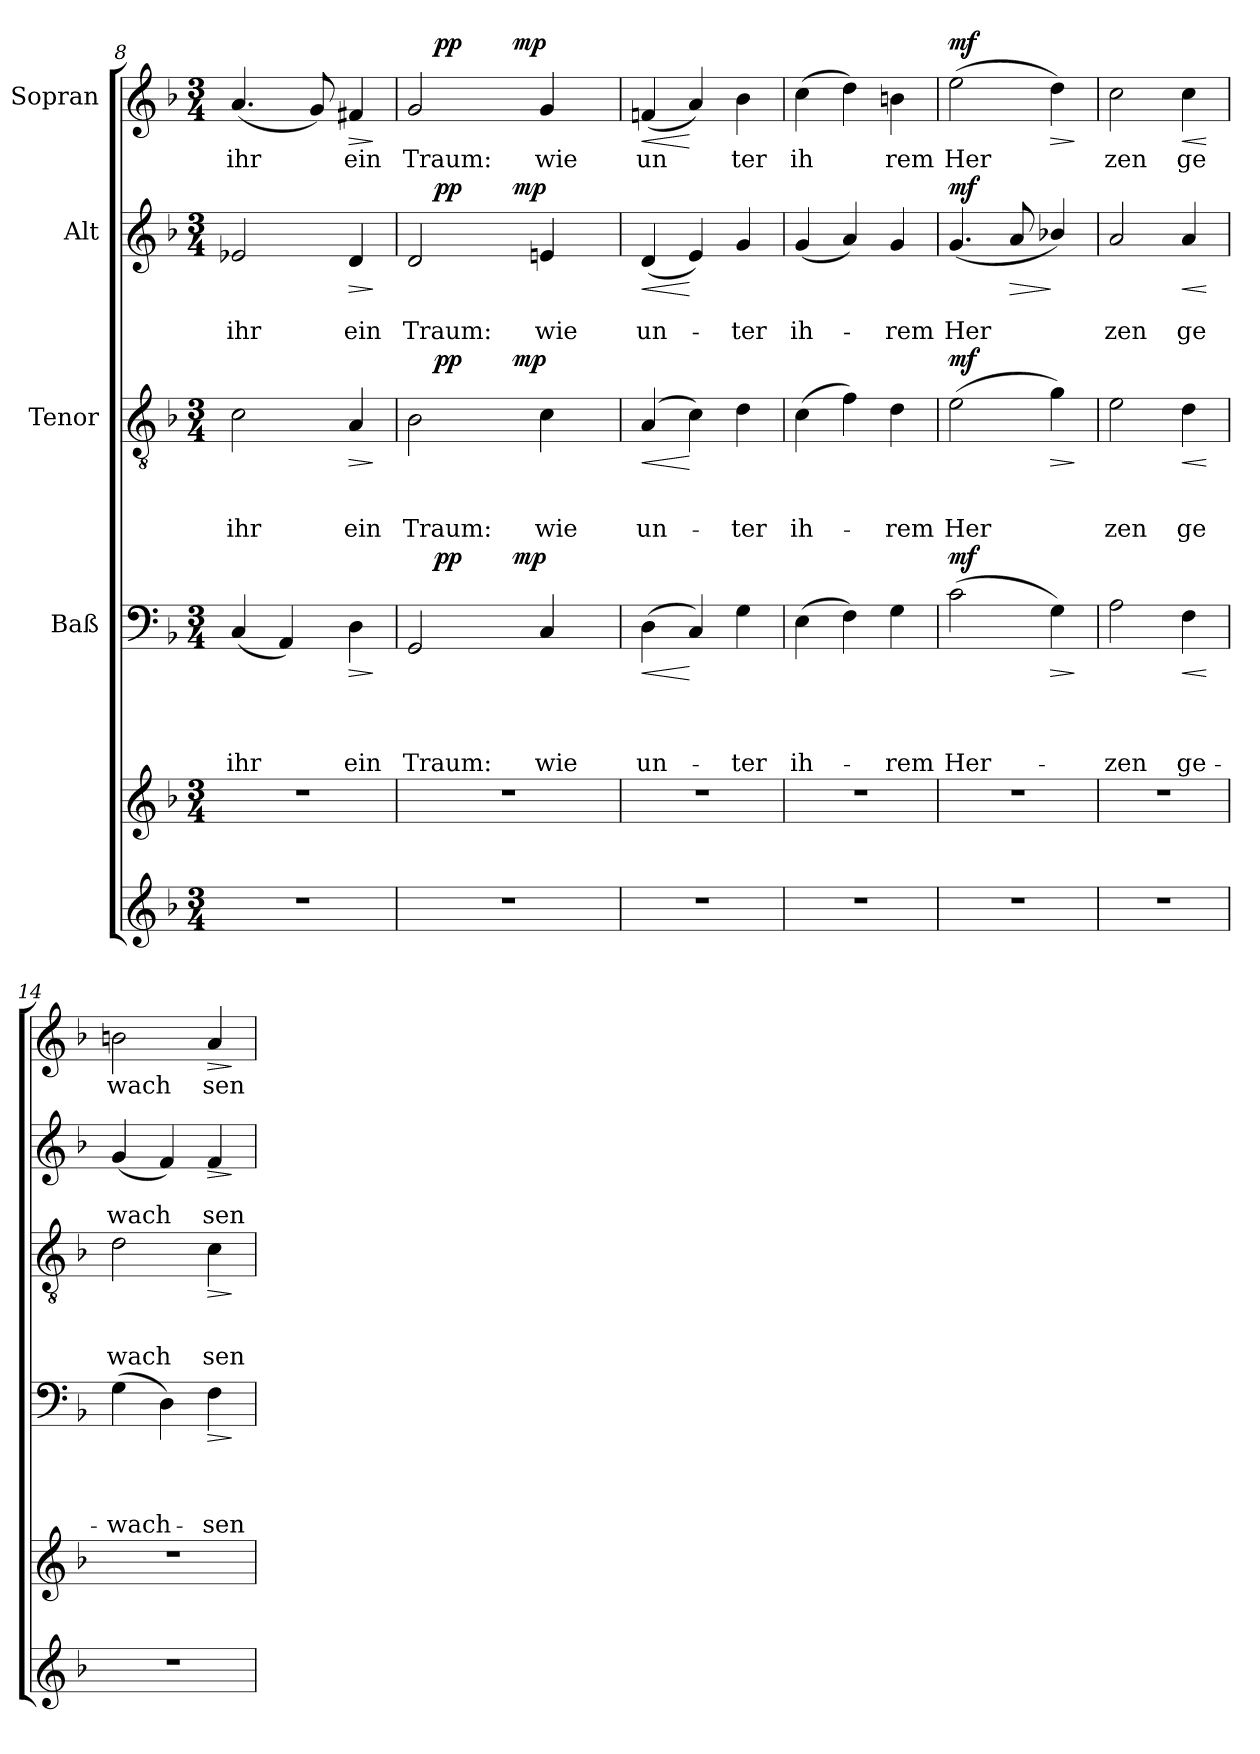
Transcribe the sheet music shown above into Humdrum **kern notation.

**kern	**kern	**kern	**text	**text	**text	**text	**dynam	**kern	**text	**text	**text	**dynam	**kern	**text	**text	**dynam	**kern	**text	**dynam
*part6	*part5	*part4	*part4	*part4	*part4	*part4	*part4	*part3	*part3	*part3	*part3	*part3	*part2	*part2	*part2	*part2	*part1	*part1	*part1
*staff6	*staff5	*staff4	*staff4	*staff4	*staff4	*staff4	*staff4	*staff3	*staff3	*staff3	*staff3	*staff3	*staff2	*staff2	*staff2	*staff2	*staff1	*staff1	*staff1
*	*	*I"Baß	*	*	*	*	*	*I"Tenor	*	*	*	*	*I"Alt	*	*	*	*I"Sopran	*	*
*clefG2	*clefG2	*clefF4	*	*	*	*	*	*clefGv2	*	*	*	*	*clefG2	*	*	*	*clefG2	*	*
*k[b-]	*k[b-]	*k[b-]	*	*	*	*	*	*k[b-]	*	*	*	*	*k[b-]	*	*	*	*k[b-]	*	*
*F:	*F:	*F:	*	*	*	*	*	*F:	*	*	*	*	*F:	*	*	*	*F:	*	*
*M3/4	*M3/4	*M3/4	*	*	*	*	*	*M3/4	*	*	*	*	*M3/4	*	*	*	*M3/4	*	*
=8	=8	=8	=8	=8	=8	=8	=8	=8	=8	=8	=8	=8	=8	=8	=8	=8	=8	=8	=8
!	!	!	!	!	!	!LO:LY:b:rj	!	!	!	!	!LO:LY:b:rj	!	!	!	!LO:LY:b:rj	!	!	!LO:LY:b:rj	!
2.r	2.r	(<4C/	.	.	.	ihr	.	2c\	.	.	ihr	.	2e-X/	.	ihr	.	(<4.a/	ihr	.
.	.	4AA/)	.	.	.	.	.	.	.	.	.	.	.	.	.	.	.	.	.
.	.	.	.	.	.	.	.	.	.	.	.	.	.	.	.	.	8g/)	.	.
!	!	!	!	!	!	!LO:LY:b:rj	!LO:HP:b	!	!	!	!LO:LY:b:rj	!LO:HP:b	!	!	!LO:LY:b:rj	!LO:HP:b	!	!LO:LY:b:rj	!LO:HP:b
.	.	4D\	.	.	.	ein	>	4A/	.	.	ein	>	4d/	.	ein	>	4f#X/	ein	>
.	.	.	.	.	.	.	]	.	.	.	.	]	.	.	.	]	.	.	]
=9	=9	=9	=9	=9	=9	=9	=9	=9	=9	=9	=9	=9	=9	=9	=9	=9	=9	=9	=9
!	!	!	!	!	!	!LO:LY:b:rj	!	!	!	!	!LO:LY:b:rj	!	!	!	!LO:LY:b:rj	!	!	!LO:LY:b:rj	!
*	*	*^	*	*	*	*	*	*^	*	*	*	*	*^	*	*	*	*^	*	*
*	*	*	*^	*	*	*	*	*	*	*^	*	*	*	*	*	*^	*	*	*	*	*^	*	*
2.r	2.r	2GG/	16.ryy	4ryy	.	.	.	Traum:	.	2B-\	16.ryy	4ryy	.	.	Traum:	.	2d/	16.ryy	4ryy	.	Traum:	.	2g/	16.ryy	4ryy	Traum:	.
!	!	!	!	!	!	!	!	!	!LO:DY:a	!	!	!	!	!	!	!LO:DY:a	!	!	!	!	!	!LO:DY:a	!	!	!	!	!LO:DY:a
.	.	.	2ryy	.	.	.	.	.	pp	.	2ryy	.	.	.	.	pp	.	2ryy	.	.	.	pp	.	2ryy	.	.	pp
.	.	.	.	8ryy	.	.	.	.	.	.	.	8ryy	.	.	.	.	.	.	8ryy	.	.	.	.	.	8ryy	.	.
.	.	.	.	32ryy	.	.	.	.	.	.	.	32ryy	.	.	.	.	.	.	32ryy	.	.	.	.	.	32ryy	.	.
!	!	!	!	!	!	!	!	!	!LO:DY:a	!	!	!	!	!	!	!LO:DY:a	!	!	!	!	!	!LO:DY:a	!	!	!	!	!LO:DY:a
.	.	.	.	4ryy	.	.	.	.	mp	.	.	4ryy	.	.	.	mp	.	.	4ryy	.	.	mp	.	.	4ryy	.	mp
!	!	!	!	!	!	!	!	!LO:LY:b:rj	!	!	!	!	!	!	!LO:LY:b:rj	!	!	!	!	!	!LO:LY:b:rj	!	!	!	!	!LO:LY:b:rj	!
.	.	4C/	.	.	.	.	.	wie	.	4c\	.	.	.	.	wie	.	4en/	.	.	.	wie	.	4g/	.	.	wie	.
.	.	.	8ryy	.	.	.	.	.	.	.	8ryy	.	.	.	.	.	.	8ryy	.	.	.	.	.	8ryy	.	.	.
.	.	.	.	16.ryy	.	.	.	.	.	.	.	16.ryy	.	.	.	.	.	.	16.ryy	.	.	.	.	.	16.ryy	.	.
.	.	.	32ryy	.	.	.	.	.	.	.	32ryy	.	.	.	.	.	.	32ryy	.	.	.	.	.	32ryy	.	.	.
=10	=10	=10	=10	=10	=10	=10	=10	=10	=10	=10	=10	=10	=10	=10	=10	=10	=10	=10	=10	=10	=10	=10	=10	=10	=10	=10	=10
!	!	!	!	!	!	!	!	!LO:LY:b:rj	!LO:HP:b	!	!	!	!	!	!LO:LY:b:rj	!LO:HP:b	!	!	!	!	!LO:LY:b:rj	!LO:HP:b	!	!	!	!LO:LY:b:rj	!LO:HP:b
*	*	*v	*v	*v	*	*	*	*	*	*	*	*	*	*	*	*	*v	*v	*v	*	*	*	*v	*v	*v	*	*
*	*	*	*	*	*	*	*	*v	*v	*v	*	*	*	*	*	*	*	*	*	*	*
2.r	2.r	(>4D\	.	.	.	un-	<	(>4A/	.	.	un-	<	(<4d/	.	un-	<	(<4fn/	un	<
.	.	4C/)	.	.	.	.	[	4c\)	.	.	.	[	4e/)	.	.	[	4a/)	.	[
!	!	!	!	!	!	!LO:LY:b:rj	!	!	!	!	!LO:LY:b:rj	!	!	!	!LO:LY:b:rj	!	!	!LO:LY:b:rj	!
.	.	4G\	.	.	.	-ter	.	4d\	.	.	-ter	.	4g/	.	-ter	.	4b-\	ter	.
=11	=11	=11	=11	=11	=11	=11	=11	=11	=11	=11	=11	=11	=11	=11	=11	=11	=11	=11	=11
!	!	!	!	!	!	!LO:LY:b:rj	!	!	!	!	!LO:LY:b:rj	!	!	!	!LO:LY:b:rj	!	!	!LO:LY:b:rj	!
2.r	2.r	(>4E\	.	.	.	ih-	.	(>4c\	.	.	ih-	.	(<4g/	.	ih-	.	(>4cc\	ih	.
.	.	4F\)	.	.	.	.	.	4f\)	.	.	.	.	4a/)	.	.	.	4dd\)	.	.
!	!	!	!	!	!	!LO:LY:b:rj	!	!	!	!	!LO:LY:b:rj	!	!	!	!LO:LY:b:rj	!	!	!LO:LY:b:rj	!
.	.	4G\	.	.	.	-rem	.	4d\	.	.	-rem	.	4g/	.	-rem	.	4bn\	rem	.
!!LO:PB:g=z
=12	=12	=12	=12	=12	=12	=12	=12	=12	=12	=12	=12	=12	=12	=12	=12	=12	=12	=12	=12
!	!	!	!	!	!	!LO:LY:b:rj	!LO:DY:a	!	!	!	!LO:LY:b:rj	!LO:DY:a	!	!	!LO:LY:b:rj	!LO:DY:a	!	!LO:LY:b:rj	!LO:DY:a
2.r	2.r	(>2c\	.	.	.	Her-	mf	(>2e\	.	.	Her	mf	(<4.g/	.	Her	mf	(>2ee\	Her	mf
!	!	!	!	!	!	!	!	!	!	!	!	!	!	!	!	!LO:HP:b	!	!	!
.	.	.	.	.	.	.	.	.	.	.	.	.	8a/	.	.	>	.	.	.
!	!	!	!	!	!	!	!LO:HP:b	!	!	!	!	!LO:HP:b	!	!	!	!	!	!	!LO:HP:b
.	.	4G\)	.	.	.	.	>	4g\)	.	.	.	>	4b-X/)	.	.	]	4dd\)	.	>
.	.	.	.	.	.	.	]	.	.	.	.	]	.	.	.	.	.	.	]
=13	=13	=13	=13	=13	=13	=13	=13	=13	=13	=13	=13	=13	=13	=13	=13	=13	=13	=13	=13
!	!	!	!	!	!	!LO:LY:b:rj	!	!	!	!	!LO:LY:b:rj	!	!	!	!LO:LY:b:rj	!	!	!LO:LY:b:rj	!
2.r	2.r	2A\	.	.	.	-zen	.	2e\	.	.	zen	.	2a/	.	zen	.	2cc\	zen	.
!	!	!	!	!	!	!LO:LY:b:rj	!LO:HP:b	!	!	!	!LO:LY:b:rj	!LO:HP:b	!	!	!LO:LY:b:rj	!LO:HP:b	!	!LO:LY:b:rj	!LO:HP:b
.	.	4F\	.	.	.	ge-	<	4d\	.	.	ge	<	4a/	.	ge	<	4cc\	ge	<
.	.	.	.	.	.	.	[	.	.	.	.	[	.	.	.	[	.	.	[
=14	=14	=14	=14	=14	=14	=14	=14	=14	=14	=14	=14	=14	=14	=14	=14	=14	=14	=14	=14
!	!	!	!	!	!	!LO:LY:b:rj	!	!	!	!	!LO:LY:b:rj	!	!	!	!LO:LY:b:rj	!	!	!LO:LY:b:rj	!
2.r	2.r	(>4G\	.	.	.	-wach-	.	2d\	.	.	wach	.	(<4g/	.	wach	.	2bn\	wach	.
.	.	4D\)	.	.	.	.	.	.	.	.	.	.	4f/)	.	.	.	.	.	.
!	!	!	!	!	!	!LO:LY:b:rj	!LO:HP:b	!	!	!	!LO:LY:b:rj	!LO:HP:b	!	!	!LO:LY:b:rj	!LO:HP:b	!	!LO:LY:b:rj	!LO:HP:b
.	.	4F\	.	.	.	-sen	>	4c\	.	.	sen	>	4f/	.	sen	>	4a/	sen	>
.	.	.	.	.	.	.	]	.	.	.	.	]	.	.	.	]	.	.	]
=	=	=	=	=	=	=	=	=	=	=	=	=	=	=	=	=	=	=	=
*-	*-	*-	*-	*-	*-	*-	*-	*-	*-	*-	*-	*-	*-	*-	*-	*-	*-	*-	*-
